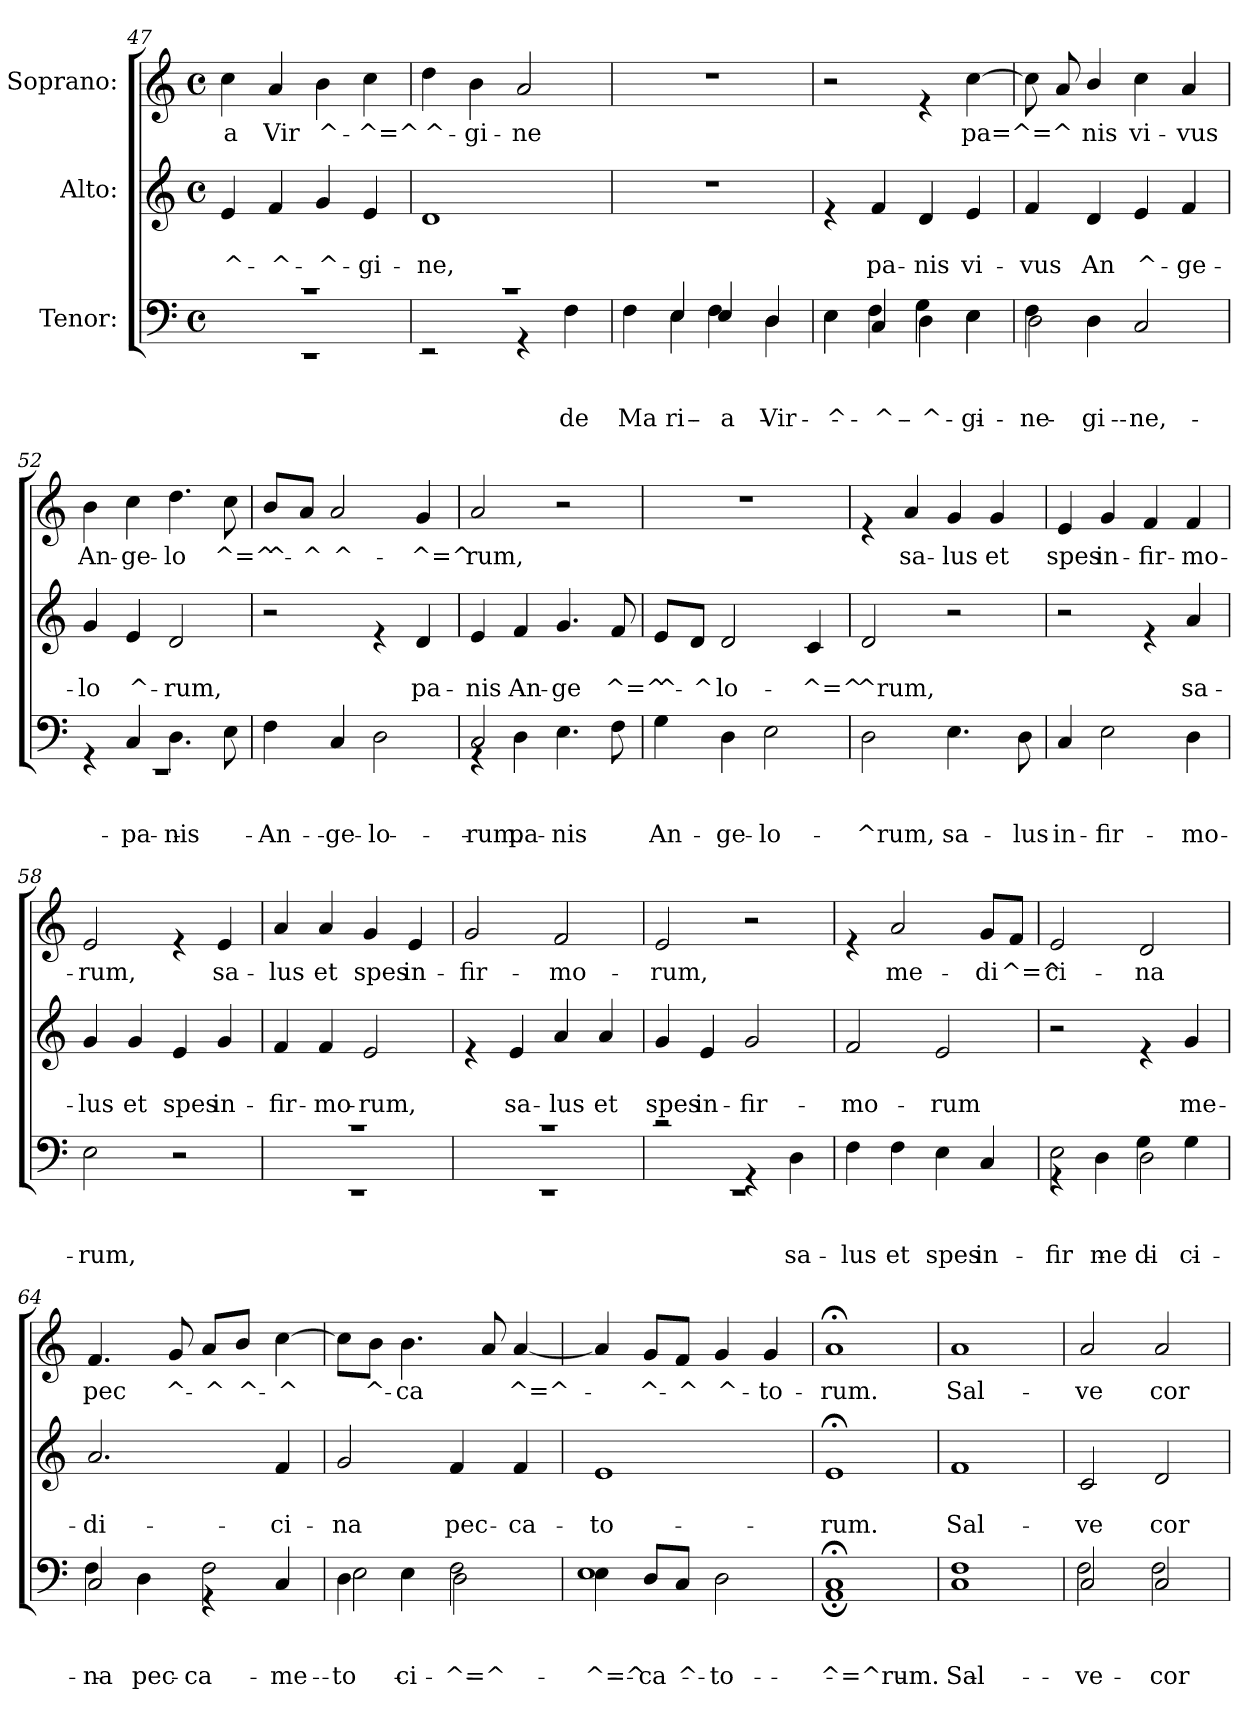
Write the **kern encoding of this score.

**kern	**text	**text	**text	**kern	**text	**text	**kern	**text
*part3	*part3	*part3	*part3	*part2	*part2	*part2	*part1	*part1
*staff3	*staff3	*staff3	*staff3	*staff2	*staff2	*staff2	*staff1	*staff1
*I"Tenor:	*	*	*	*I"Alto:	*	*	*I"Soprano:	*
*clefF4	*	*	*	*clefG2	*	*	*clefG2	*
*k[]	*	*	*	*k[]	*	*	*k[]	*
*C:	*	*	*	*C:	*	*	*C:	*
*M4/4	*	*	*	*M4/4	*	*	*M4/4	*
*met(c)	*	*	*	*met(c)	*	*	*met(c)	*
=47	=47	=47	=47	=47	=47	=47	=47	=47
*^	*	*	*	*	*	*	*	*
!	!	!	!	!	!	!	!LO:LY:b	!	!LO:LY:b
1rc	1rEE	.	.	.	4e/	.	^-	4cc\	-a
!	!	!	!	!	!	!	!LO:LY:b	!	!LO:LY:b
.	.	.	.	.	4f/	.	-^-	4a/	Vir
!	!	!	!	!	!	!	!LO:LY:b	!	!LO:LY:b
.	.	.	.	.	4g/	.	-^-	4b\	^-
!	!	!	!	!	!	!	!LO:LY:b	!	!LO:LY:b
.	.	.	.	.	4e/	.	-gi-	4cc\	-^=^
!!LO:LB:g=z
=48	=48	=48	=48	=48	=48	=48	=48	=48	=48
!	!	!	!	!	!	!	!LO:LY:b	!	!LO:LY:b
1rc	2rEE	.	.	.	1d	.	-ne,	4dd\	^-
!	!	!	!	!	!	!	!	!	!LO:LY:b
.	.	.	.	.	.	.	.	4b\	-gi-
!	!	!	!	!	!	!	!	!	!LO:LY:b
.	4rGG	.	.	.	.	.	.	2a/	-ne
!	!	!	!	!LO:LY:b	!	!	!	!	!
.	4F\	.	.	de	.	.	.	.	.
=49	=49	=49	=49	=49	=49	=49	=49	=49	=49
!	!	!	!	!LO:LY:b	!	!	!	!	!
4ryy	4F\	.	.	-Ma-	1r	.	.	1r	.
!	!	!	!	!LO:LY:b	!	!	!	!	!
!	!	!	!	!LO:LY:b	!	!	!	!	!
4E/	4E\	.	.	-ri-	.	.	.	.	.
!	!	!	!	!LO:LY:b	!	!	!	!	!
!	!	!	!	!LO:LY:b	!	!	!	!	!
4E/	4F\	.	.	-a	.	.	.	.	.
!	!	!	!	!LO:LY:b	!	!	!	!	!
!	!	!	!	!LO:LY:b	!	!	!	!	!
4D/	4D\	.	.	Vir-	.	.	.	.	.
!!LO:LB:g=z
=50	=50	=50	=50	=50	=50	=50	=50	=50	=50
!	!	!	!	!LO:LY:b	!	!	!	!	!
!	!	!	!	!LO:LY:b	!	!	!	!	!
4E\	4E\	.	.	^-	4re	.	.	2r	.
!	!	!	!	!LO:LY:b	!	!	!	!	!
!	!	!	!	!LO:LY:b	!	!	!LO:LY:b	!	!
4C/	4F\	.	.	-^-	4f/	.	pa-	.	.
!	!	!	!	!LO:LY:b	!	!	!	!	!
!	!	!	!	!LO:LY:b	!	!	!LO:LY:b	!	!
4D\	4G\	.	.	-^-	4d/	.	-nis	4re	.
!	!	!	!	!LO:LY:b	!	!	!	!	!
!	!	!	!	!LO:LY:b	!	!	!LO:LY:b	!	!LO:LY:b
4E\	4E\	.	.	-gi-	4e/	.	vi-	[>4cc\	pa=^=^
=51	=51	=51	=51	=51	=51	=51	=51	=51	=51
!	!	!	!	!LO:LY:b	!	!	!	!	!
!	!	!	!	!LO:LY:b	!	!	!LO:LY:b	!	!
*	*	*	*	*	*	*	*	*^	*
4F\	2D\	.	.	ne	4f/	.	-vus	8cc\]	8ryy	.
.	.	.	.	.	.	.	.	8ryy	8a/	.
!	!	!	!	!LO:LY:b	!	!	!LO:LY:b	!	!	!LO:LY:b
4D\	.	.	.	-gi-	4d/	.	An	4b/	4ryy	nis
!	!	!	!	!LO:LY:b	!	!	!LO:LY:b	!	!	!LO:LY:b
2C/	2ryy	.	.	-ne,	4e/	.	^-	2ryy	4cc\	vi-
!	!	!	!	!	!	!	!LO:LY:b	!	!	!LO:LY:b
.	.	.	.	.	4f/	.	-ge-	.	4a/	-vus
=52	=52	=52	=52	=52	=52	=52	=52	=52	=52	=52
!	!	!	!	!	!	!	!LO:LY:b	!	!	!LO:LY:b
*	*	*	*	*	*	*	*	*v	*v	*
4rGG	1rEE	.	.	.	4g/	.	-lo	4b\	An-
!	!	!	!	!LO:LY:b	!	!	!LO:LY:b	!	!LO:LY:b
4C/	.	.	.	pa-	4e/	.	^-	4cc\	-ge-
!	!	!	!	!LO:LY:b	!	!	!LO:LY:b	!	!LO:LY:b
4.D\	.	.	.	-nis	2d/	.	-rum,	4.dd\	-lo
!	!	!	!	!	!	!	!	!	!LO:LY:b
8E\	.	.	.	.	.	.	.	8cc\	^=^
*v	*v	*	*	*	*	*	*	*	*
=53	=53	=53	=53	=53	=53	=53	=53	=53
!	!	!	!LO:LY:b	!	!	!	!	!LO:LY:b
4F\	.	.	An-	2r	.	.	8b/L	^-
!	!	!	!	!	!	!	!	!LO:LY:b
.	.	.	.	.	.	.	8a/J	-^
!	!	!	!LO:LY:b	!	!	!	!	!LO:LY:b
4C/	.	.	-ge-	.	.	.	2a/	^-
!	!	!	!LO:LY:b	!	!	!	!	!
2D\	.	.	-lo-	4re	.	.	.	.
!	!	!	!	!	!	!LO:LY:b	!	!LO:LY:b
.	.	.	.	4d/	.	pa-	4g/	-^=^
=54	=54	=54	=54	=54	=54	=54	=54	=54
!	!	!	!LO:LY:b	!	!	!LO:LY:b	!	!LO:LY:b
*^	*	*	*	*	*	*	*	*
2C/	4rGG	.	.	-rum.	4e/	.	-nis	2a/	rum,
!	!	!	!	!LO:LY:b	!	!	!LO:LY:b	!	!
.	4D\	.	.	pa-	4f/	.	An-	.	.
!	!	!	!	!LO:LY:b	!	!	!LO:LY:b	!	!
2ryy	4.E\	.	.	-nis	4.g/	.	-ge	2r	.
!	!	!	!	!	!	!	!LO:LY:b	!	!
.	8F\	.	.	.	8f/	.	^=^	.	.
=55	=55	=55	=55	=55	=55	=55	=55	=55	=55
!	!	!	!	!LO:LY:b	!	!	!LO:LY:b	!	!
*v	*v	*	*	*	*	*	*	*	*
4G\	.	.	An-	8e/L	.	^-	1r	.
!	!	!	!	!	!	!LO:LY:b	!	!
.	.	.	.	8d/J	.	-^	.	.
!	!	!	!LO:LY:b	!	!	!LO:LY:b	!	!
4D\	.	.	-ge-	2d/	.	lo-	.	.
!	!	!	!LO:LY:b	!	!	!	!	!
2E\	.	.	-lo-	.	.	.	.	.
!	!	!	!	!	!	!LO:LY:b	!	!
.	.	.	.	4c/	.	-^=^	.	.
!!LO:PB:g=z
=56	=56	=56	=56	=56	=56	=56	=56	=56
!	!	!	!LO:LY:b	!	!	!LO:LY:b	!	!
2D\	.	.	-^rum,	2d/	.	^rum,	4re	.
!	!	!	!	!	!	!	!	!LO:LY:b
.	.	.	.	.	.	.	4a/	sa-
!	!	!	!LO:LY:b	!	!	!	!	!LO:LY:b
4.E\	.	.	sa-	2r	.	.	4g/	-lus
!	!	!	!	!	!	!	!	!LO:LY:b
.	.	.	.	.	.	.	4g/	et
!	!	!	!LO:LY:b	!	!	!	!	!
8D\	.	.	-lus	.	.	.	.	.
=57	=57	=57	=57	=57	=57	=57	=57	=57
!	!	!	!LO:LY:b	!	!	!	!	!LO:LY:b
4C/	.	.	in-	2r	.	.	4e/	spes
!	!	!	!LO:LY:b	!	!	!	!	!LO:LY:b
2E\	.	.	-fir-	.	.	.	4g/	in-
!	!	!	!	!	!	!	!	!LO:LY:b
.	.	.	.	4re	.	.	4f/	-fir-
!	!	!	!LO:LY:b	!	!	!LO:LY:b	!	!LO:LY:b
4D\	.	.	-mo-	4a/	.	sa-	4f/	-mo-
=58	=58	=58	=58	=58	=58	=58	=58	=58
!	!	!	!LO:LY:b	!	!	!LO:LY:b	!	!LO:LY:b
2E\	.	.	-rum,	4g/	.	-lus	2e/	-rum,
!	!	!	!	!	!	!LO:LY:b	!	!
.	.	.	.	4g/	.	et	.	.
!	!	!	!	!	!	!LO:LY:b	!	!
2r	.	.	.	4e/	.	spes	4re	.
!	!	!	!	!	!	!LO:LY:b	!	!LO:LY:b
.	.	.	.	4g/	.	in-	4e/	sa-
=59	=59	=59	=59	=59	=59	=59	=59	=59
*^	*	*	*	*	*	*	*	*
!	!	!	!	!	!	!	!LO:LY:b	!	!LO:LY:b
1rc	1rEE	.	.	.	4f/	.	-fir-	4a/	-lus
!	!	!	!	!	!	!	!LO:LY:b	!	!LO:LY:b
.	.	.	.	.	4f/	.	-mo-	4a/	et
!	!	!	!	!	!	!	!LO:LY:b	!	!LO:LY:b
.	.	.	.	.	2e/	.	-rum,	4g/	spes
!	!	!	!	!	!	!	!	!	!LO:LY:b
.	.	.	.	.	.	.	.	4e/	in-
=60	=60	=60	=60	=60	=60	=60	=60	=60	=60
!	!	!	!	!	!	!	!	!	!LO:LY:b
1rc	1rEE	.	.	.	4re	.	.	2g/	-fir-
!	!	!	!	!	!	!	!LO:LY:b	!	!
.	.	.	.	.	4e/	.	sa-	.	.
!	!	!	!	!	!	!	!LO:LY:b	!	!LO:LY:b
.	.	.	.	.	4a/	.	-lus	2f/	-mo-
!	!	!	!	!	!	!	!LO:LY:b	!	!
.	.	.	.	.	4a/	.	et	.	.
=61	=61	=61	=61	=61	=61	=61	=61	=61	=61
!	!	!	!	!	!	!	!LO:LY:b	!	!LO:LY:b
2rc	1rEE	.	.	.	4g/	.	spes	2e/	-rum,
!	!	!	!	!	!	!	!LO:LY:b	!	!
.	.	.	.	.	4e/	.	in-	.	.
!	!	!	!	!	!	!	!LO:LY:b	!	!
4rGG	.	.	.	.	2g/	.	-fir-	2r	.
!	!	!	!	!LO:LY:b	!	!	!	!	!
4D\	.	.	.	sa-	.	.	.	.	.
*v	*v	*	*	*	*	*	*	*	*
!!LO:LB:g=z
=62	=62	=62	=62	=62	=62	=62	=62	=62
!	!	!	!LO:LY:b	!	!	!LO:LY:b	!	!
4F\	.	.	-lus	2f/	.	-mo-	4re	.
!	!	!	!LO:LY:b	!	!	!	!	!LO:LY:b
4F\	.	.	et	.	.	.	2a/	me-
!	!	!	!LO:LY:b	!	!	!LO:LY:b	!	!
4E\	.	.	spes	2e/	.	-rum	.	.
!	!	!	!LO:LY:b	!	!	!	!	!LO:LY:b
4C/	.	.	in-	.	.	.	8g/L	-di
!	!	!	!	!	!	!	!	!LO:LY:b
.	.	.	.	.	.	.	8f/J	^=^
!!LO:LB:g=z
=63	=63	=63	=63	=63	=63	=63	=63	=63
!	!	!	!LO:LY:b	!	!	!	!	!LO:LY:b
*^	*	*	*	*	*	*	*	*
2E\	4rGG	.	.	-fir-	2r	.	.	2e/	ci-
!	!	!	!	!LO:LY:b	!	!	!	!	!
.	4D\	.	.	-me-	.	.	.	.	.
!	!	!	!	!LO:LY:b	!	!	!	!	!
!	!	!	!	!LO:LY:b	!	!	!	!	!LO:LY:b
2D\	4G\	.	.	-di-	4re	.	.	2d/	-na
!	!	!	!	!LO:LY:b	!	!	!LO:LY:b	!	!
.	4G\	.	.	-ci-	4g/	.	me-	.	.
=64	=64	=64	=64	=64	=64	=64	=64	=64	=64
!	!	!	!	!LO:LY:b	!	!	!	!	!
!	!	!	!	!LO:LY:b	!	!	!LO:LY:b	!	!LO:LY:b
2C/	4F\	.	.	-na	2.a/	.	-di-	4.f/	pec
!	!	!	!	!LO:LY:b	!	!	!	!	!
.	4D\	.	.	pec-	.	.	.	.	.
!	!	!	!	!	!	!	!	!	!LO:LY:b
.	.	.	.	.	.	.	.	8g/	^-
!	!	!	!	!LO:LY:b	!	!	!	!	!LO:LY:b
4rGG	2F\	.	.	-ca-	.	.	.	8a/L	-^
!	!	!	!	!	!	!	!	!	!LO:LY:b
.	.	.	.	.	.	.	.	8b/J	^-
!	!	!	!	!LO:LY:b	!	!	!LO:LY:b	!	!LO:LY:b
4C/	.	.	.	me-	4f/	.	-ci-	[>4cc\	-^
=65	=65	=65	=65	=65	=65	=65	=65	=65	=65
*	*	*	*	*	*	*	*	*MM175	*
!	!	!	!	!LO:LY:b	!	!	!	!	!
!	!	!	!	!LO:LY:b	!	!	!LO:LY:b	!	!
4D\	2E\	.	.	to	2g/	.	-na	8cc\L]	.
!	!	!	!	!	!	!	!	!	!LO:LY:b
.	.	.	.	.	.	.	.	8b\J	^-
!	!	!	!	!LO:LY:b	!	!	!	!	!LO:LY:b
4E\	.	.	.	-ci-	.	.	.	4.b\	-ca
!	!	!	!	!LO:LY:b	!	!	!	!	!
!	!	!	!	!LO:LY:b	!	!	!LO:LY:b	!	!
2F\	2D\	.	.	^=^	4f/	.	pec-	.	.
.	.	.	.	.	.	.	.	8a/	.
!	!	!	!	!	!	!	!LO:LY:b	!	!LO:LY:b
.	.	.	.	.	4f/	.	-ca-	[<4a/	^=^-
=66	=66	=66	=66	=66	=66	=66	=66	=66	=66
*	*	*	*	*	*	*	*	*MM166	*
!	!	!	!	!LO:LY:b	!	!	!	!	!
!	!	!	!	!LO:LY:b	!	!	!LO:LY:b	!	!
4E\	1E	.	.	-^=^-	1e	.	-to-	4a/]	.
!	!	!	!	!LO:LY:b	!	!	!	!	!LO:LY:b
8D/L	.	.	.	-ca	.	.	.	8g/L	-^-
!	!	!	!	!LO:LY:b	!	!	!	!	!LO:LY:b
8C/J	.	.	.	^-	.	.	.	8f/J	-^
!	!	!	!	!LO:LY:b	!	!	!	!	!LO:LY:b
2D\	.	.	.	-to-	.	.	.	4g/	^-
!	!	!	!	!	!	!	!	!	!LO:LY:b
.	.	.	.	.	.	.	.	4g/	-to-
=67	=67	=67	=67	=67	=67	=67	=67	=67	=67
*	*	*	*	*	*	*	*	*MM158	*
!	!	!	!	!LO:LY:b	!	!	!	!	!
!	!	!	!	!LO:LY:b	!	!	!LO:LY:b	!	!LO:LY:b
1C;<	1AA;<	.	.	^=^rum.	1e;	.	-rum.	1a;	-rum.
=68	=68	=68	=68	=68	=68	=68	=68	=68	=68
*	*	*	*	*	*	*	*	*MM184	*
!	!	!	!	!LO:LY:b	!	!	!	!	!
!	!	!	!	!LO:LY:b	!	!	!LO:LY:b	!	!LO:LY:b
1C	1F	.	.	-Sal-	1f	.	Sal-	1a	Sal-
!!LO:LB:g=z
=69	=69	=69	=69	=69	=69	=69	=69	=69	=69
!	!	!	!	!LO:LY:b	!	!	!	!	!
!	!	!	!	!LO:LY:b	!	!	!LO:LY:b	!	!LO:LY:b
2C/	2F\	.	.	-ve	2c/	.	-ve	2a/	-ve
!	!	!	!	!LO:LY:b	!	!	!	!	!
!	!	!	!	!LO:LY:b	!	!	!LO:LY:b	!	!LO:LY:b
2C/	2F\	.	.	cor-	2d/	.	cor-	2a/	cor-
*v	*v	*	*	*	*	*	*	*	*
=	=	=	=	=	=	=	=	=
*-	*-	*-	*-	*-	*-	*-	*-	*-
